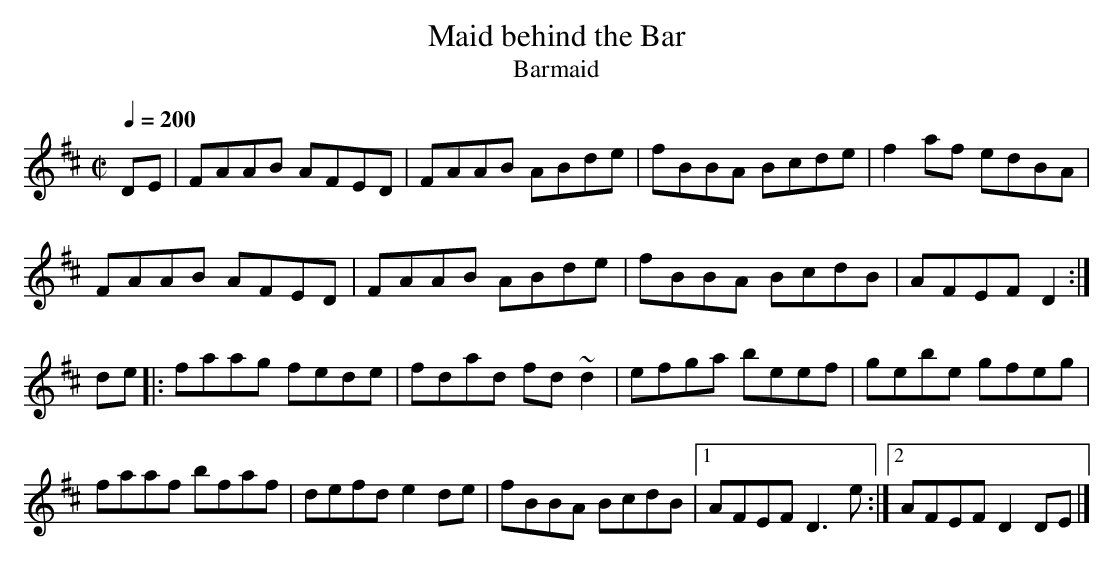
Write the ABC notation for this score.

X:1
T:Maid behind the Bar
T:Barmaid
M:C|
L:1/8
Q:1/4=200
K:D
DE|FAAB AFED|FAAB ABde|fBBA Bcde|f2af edBA|
FAAB AFED|FAAB ABde|fBBA BcdB|AFEF D2:|
de|:faag fede|fdad fd~d2|efga beef|gebe gfeg|
faaf bfaf|defd e2de|fBBA BcdB|1 AFEF D3e:|2 AFEF D2DE|]
